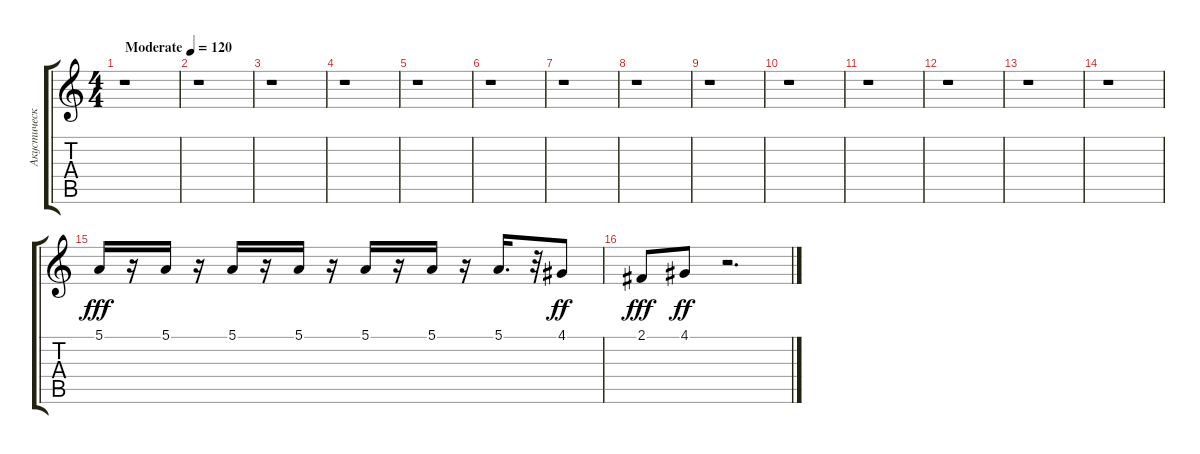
\track ("Акустический Гранд Роял" "Акустическ") {instrument acousticgrandpiano}
\staff {score tabs}
\tuning (E4 B3 G3 D3 A2 E2) {hide}
\ts (4 4)
\tempo (120 "Moderate")
\clef g2
\ks c
r.1{dy fff instrument acousticgrandpiano} |
r.1 |
r.1 |
r.1 |
r.1 |
r.1 |
r.1 |
r.1 |
r.1 |
r.1 |
r.1 |
r.1 |
r.1 |
r.1 |
5.1.16{instrument flute} r.16 5.1.16 r.16 5.1.16 r.16 5.1.16 r.16 5.1.16 r.16 5.1.16 r.16 5.1.16{d} r.32 4.1.8{dy ff} |
2.1.8{dy fff} 4.1.8{dy ff} r.2{d}
